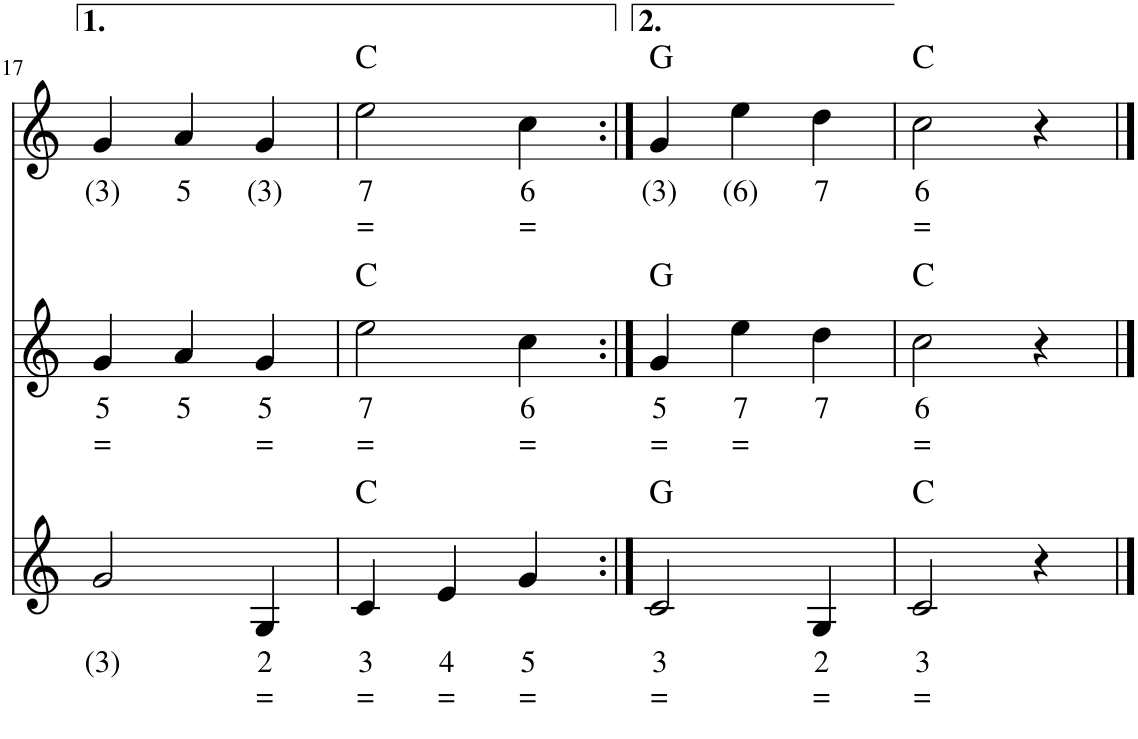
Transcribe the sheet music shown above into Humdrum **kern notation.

**kern	**kern	**kern	**kern	**kern	**text	**text	**harte	**kern	**text	**text	**harte	**kern	**text	**text	**harte
*part7	*part6	*part5	*part4	*part3	*part3	*part3	*part3	*part2	*part2	*part2	*part2	*part1	*part1	*part1	*part1
*staff7	*staff6	*staff5	*staff4	*staff3	*staff3	*staff3	*	*staff2	*staff2	*staff2	*	*staff1	*staff1	*staff1	*
*I"Stem	*I"Stem	*I"Stem	*I"Stem	*I"Contrabas, Acoustic Bass	*	*	*	*I"Stem	*	*	*	*I"Bandoneon, Flute	*	*	*
*	*	*	*	*I'Acc	*	*	*	*	*	*	*	*	*	*	*
!!LO:PB:g=z
*clefG2	*clefG2	*clefG2	*clefG2	*clefG2	*	*	*	*clefG2	*	*	*	*clefG2	*	*	*
*	*	*	*	*Trd7c12	*	*	*	*	*	*	*	*	*	*	*
*k[]	*k[]	*k[]	*k[]	*k[]	*	*	*	*k[]	*	*	*	*k[]	*	*	*
*M3/4	*M3/4	*M3/4	*M3/4	*M3/4	*	*	*	*M3/4	*	*	*	*M3/4	*	*	*
=17	=17	=17	=17	=17	=17	=17	=17	=17	=17	=17	=17	=17	=17	=17	=17
!	!	!	!	!	!LO:LY:b	!	!	!	!LO:LY:b	!LO:LY:b	!	!	!LO:LY:b	!	!
2G 2B 2d	4r	2.G_	4c	2g/	(3)	.	.	4g/	5	=	.	4g/	(3)	.	.
!	!	!	!	!	!	!	!	!	!LO:LY:b	!	!	!	!LO:LY:b	!	!
.	4G 4B 4d	.	4c	.	.	.	.	4a/	5	.	.	4a/	5	.	.
!	!	!	!	!	!LO:LY:b	!LO:LY:b	!	!	!LO:LY:b	!LO:LY:b	!	!	!LO:LY:b	!	!
4G 4B 4d	4G 4B 4d	.	4c	4G/	2	=	.	4g/	5	=	.	4g/	(3)	.	.
=18	=18	=18	=18	=18	=18	=18	=18	=18	=18	=18	=18	=18	=18	=18	=18
!	!	!	!	!	!LO:LY:b	!LO:LY:b	!	!	!LO:LY:b	!LO:LY:b	!	!	!LO:LY:b	!LO:LY:b	!
2.c 2.e 2.g	4r	2.G]	4c	4c/	3	=	C:maj	2ee\	7	=	C:maj	2ee\	7	=	C:maj
!	!	!	!	!	!LO:LY:b	!LO:LY:b	!	!	!	!	!	!	!	!	!
.	4G 4B 4d	.	4c	4e/	4	=	.	.	.	.	.	.	.	.	.
!	!	!	!	!	!LO:LY:b	!LO:LY:b	!	!	!LO:LY:b	!LO:LY:b	!	!	!LO:LY:b	!LO:LY:b	!
.	4r	.	4c	4g/	5	=	.	4cc\	6	=	.	4cc\	6	=	.
=19:|!	=19:|!	=19:|!	=19:|!	=19:|!	=19:|!	=19:|!	=19:|!	=19:|!	=19:|!	=19:|!	=19:|!	=19:|!	=19:|!	=19:|!	=19:|!
!	!	!	!	!	!LO:LY:b	!LO:LY:b	!	!	!LO:LY:b	!LO:LY:b	!	!	!LO:LY:b	!	!
2G 2B 2d	4r	[2.G	4G	2c/	3	=	G:maj	4g/	5	=	G:maj	4g/	(3)	.	G:maj
!	!	!	!	!	!	!	!	!	!LO:LY:b	!LO:LY:b	!	!	!LO:LY:b	!	!
.	4G 4B 4d	.	4G	.	.	.	.	4ee\	7	=	.	4ee\	(6)	.	.
!	!	!	!	!	!LO:LY:b	!LO:LY:b	!	!	!LO:LY:b	!	!	!	!LO:LY:b	!	!
4G 4B 4d	4G 4B 4d	.	4G	4G/	2	=	.	4dd\	7	.	.	4dd\	7	.	.
=20	=20	=20	=20	=20	=20	=20	=20	=20	=20	=20	=20	=20	=20	=20	=20
!	!	!	!	!	!LO:LY:b	!LO:LY:b	!	!	!LO:LY:b	!LO:LY:b	!	!	!LO:LY:b	!LO:LY:b	!
2.c 2.e 2.g	4r	2.G]	4c	2c/	3	=	C:maj	2cc\	6	=	C:maj	2cc\	6	=	C:maj
.	4G 4B 4d	.	4c	.	.	.	.	.	.	.	.	.	.	.	.
.	4r	.	4c	4r	.	.	.	4r	.	.	.	4r	.	.	.
==	==	==	==	==	==	==	==	==	==	==	==	==	==	==	==
*-	*-	*-	*-	*-	*-	*-	*-	*-	*-	*-	*-	*-	*-	*-	*-
